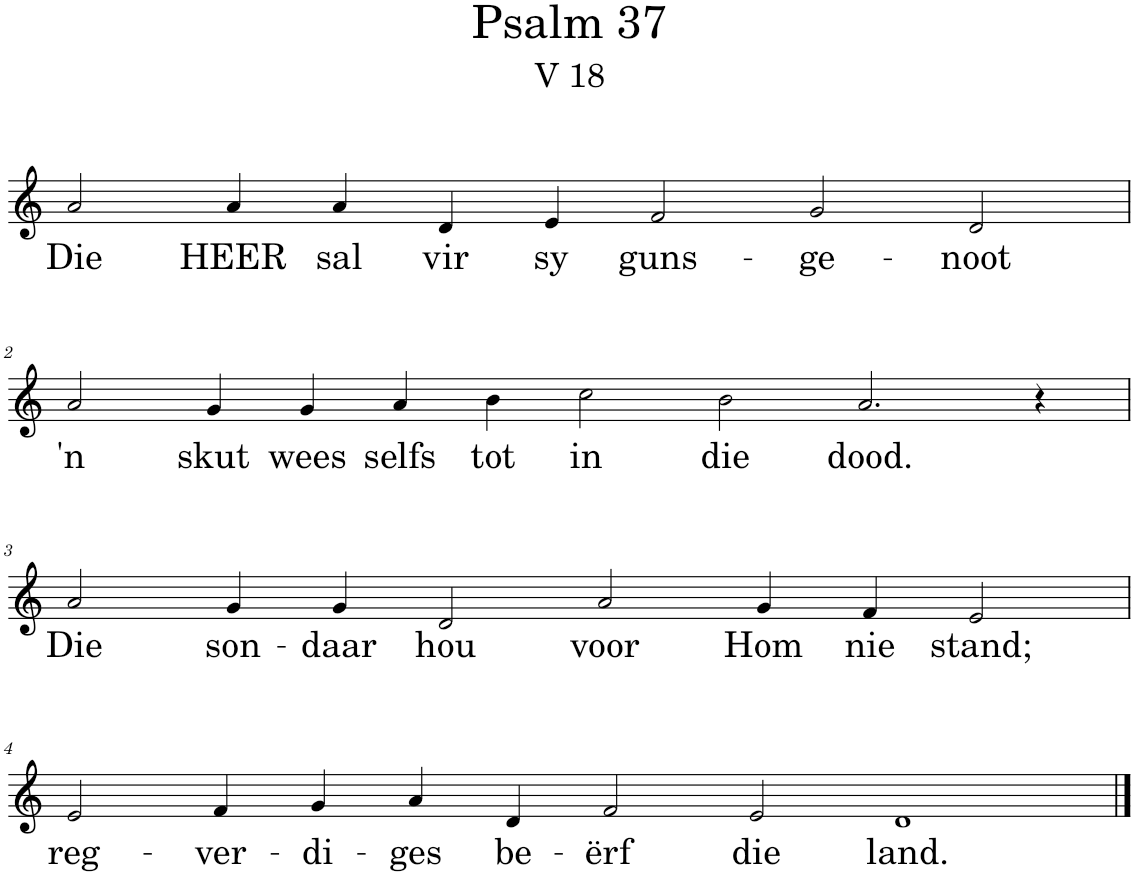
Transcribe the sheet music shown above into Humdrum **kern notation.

**kern	**text
*part1	*part1
*staff1	*staff1
*I"Pipe Organ	*
*I'Org.	*
*clefG2	*
*k[]	*
*M12/4	*
=1	=1
!	!LO:LY:b
2a/	Die
!	!LO:LY:b
4a/	HEER
!	!LO:LY:b
4a/	sal
!	!LO:LY:b
4d/	vir
!	!LO:LY:b
4e/	sy
!	!LO:LY:b
2f/	guns-
!	!LO:LY:b
2g/	-ge-
!	!LO:LY:b
2d/	-noot
!!LO:LB:g=z
=2	=2
*M14/4	*
!	!LO:LY:b
2a/	'n
!	!LO:LY:b
4g/	skut
!	!LO:LY:b
4g/	wees
!	!LO:LY:b
4a/	selfs
!	!LO:LY:b
4b\	tot
!	!LO:LY:b
2cc\	in
!	!LO:LY:b
2b\	die
!	!LO:LY:b
2.a/	dood.
4r	.
!!LO:LB:g=z
=3	=3
*M12/4	*
!	!LO:LY:b
2a/	Die
!	!LO:LY:b
4g/	son-
!	!LO:LY:b
4g/	-daar
!	!LO:LY:b
2d/	hou
!	!LO:LY:b
2a/	voor
!	!LO:LY:b
4g/	Hom
!	!LO:LY:b
4f/	nie
!	!LO:LY:b
2e/	stand;
!!LO:LB:g=z
=4	=4
*M14/4	*
!	!LO:LY:b
2e/	reg-
!	!LO:LY:b
4f/	-ver-
!	!LO:LY:b
4g/	-di-
!	!LO:LY:b
4a/	-ges
!	!LO:LY:b
4d/	be-
!	!LO:LY:b
2f/	-ërf
!	!LO:LY:b
2e/	die
!	!LO:LY:b
1d	land.
==	==
*-	*-
